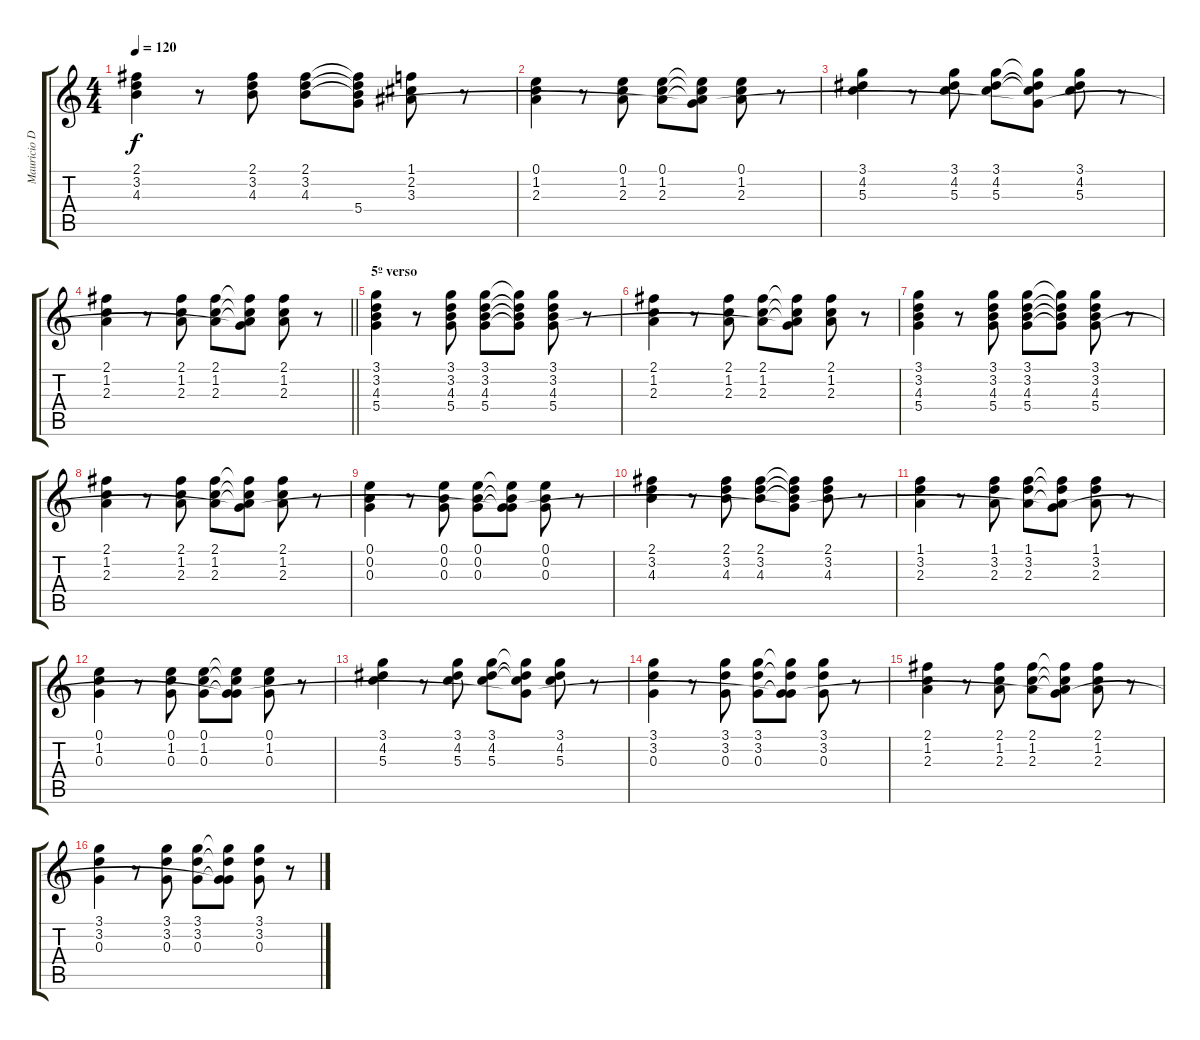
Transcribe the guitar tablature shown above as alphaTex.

\track ("Mauricio Durán" "Mauricio D") {instrument acousticguitarsteel}
\staff {score tabs}
\tuning (E4 B3 G3 D3 A2 E2) {hide}
\ts (4 4)
\tempo 120
\clef g2
\ks c
(2.1 3.2 4.3).4{dy f} r.8 (2.1 3.2 4.3).8 (2.1 3.2 4.3).8 (2.1{t} 3.2{t} 4.3{t} 5.4{t}).8 (1.1 2.2 3.3).8 r.8 |
(0.1 1.2 2.3).4 r.8 (0.1 1.2 2.3).8 (0.1 1.2 2.3).8 (0.1{t} 1.2{t} 2.3{t} 5.4{t}).8 (0.1 1.2 2.3).8 r.8 |
(3.1 4.2 5.3).4 r.8 (3.1 4.2 5.3).8 (3.1 4.2 5.3).8 (3.1{t} 4.2{t} 5.3{t} 5.4{t}).8 (3.1 4.2 5.3).8 r.8 |
\barLineRight lightlight
(2.1 1.2 2.3).4 r.8 (2.1 1.2 2.3).8 (2.1 1.2 2.3).8 (2.1{t} 1.2{t} 2.3{t} 5.4{t}).8 (2.1 1.2 2.3).8 r.8 |
\section ("" "5º verso")
(3.1 3.2 4.3 5.4).4 r.8 (3.1 3.2 4.3 5.4).8 (3.1 3.2 4.3 5.4).8 (3.1{t} 3.2{t} 4.3{t} 5.4{t}).8 (3.1 3.2 4.3 5.4).8 r.8 |
(2.1 1.2 2.3).4 r.8 (2.1 1.2 2.3).8 (2.1 1.2 2.3).8 (2.1{t} 1.2{t} 2.3{t} 5.4{t}).8 (2.1 1.2 2.3).8 r.8 |
(3.1 3.2 4.3 5.4).4 r.8 (3.1 3.2 4.3 5.4).8 (3.1 3.2 4.3 5.4).8 (3.1{t} 3.2{t} 4.3{t} 5.4{t}).8 (3.1 3.2 4.3 5.4).8 r.8 |
(2.1 1.2 2.3).4 r.8 (2.1 1.2 2.3).8 (2.1 1.2 2.3).8 (2.1{t} 1.2{t} 2.3{t} 5.4{t}).8 (2.1 1.2 2.3).8 r.8 |
(0.1 0.2 0.3).4 r.8 (0.1 0.2 0.3).8 (0.1 0.2 0.3).8 (0.1{t} 0.2{t} 0.3{t} 5.4{t}).8 (0.1 0.2 0.3).8 r.8 |
(2.1 3.2 4.3).4 r.8 (2.1 3.2 4.3).8 (2.1 3.2 4.3).8 (2.1{t} 3.2{t} 4.3{t} 5.4{t}).8 (2.1 3.2 4.3).8 r.8 |
(1.1 3.2 2.3).4 r.8 (1.1 3.2 2.3).8 (1.1 3.2 2.3).8 (1.1{t} 3.2{t} 2.3{t} 5.4{t}).8 (1.1 3.2 2.3).8 r.8 |
(0.1 1.2 0.3).4 r.8 (0.1 1.2 0.3).8 (0.1 1.2 0.3).8 (0.1{t} 1.2{t} 0.3{t} 5.4{t}).8 (0.1 1.2 0.3).8 r.8 |
(3.1 4.2 5.3).4 r.8 (3.1 4.2 5.3).8 (3.1 4.2 5.3).8 (3.1{t} 4.2{t} 5.3{t} 5.4{t}).8 (3.1 4.2 5.3).8 r.8 |
(3.1 3.2 0.3).4 r.8 (3.1 3.2 0.3).8 (3.1 3.2 0.3).8 (3.1{t} 3.2{t} 0.3{t} 5.4{t}).8 (3.1 3.2 0.3).8 r.8 |
(2.1 1.2 2.3).4 r.8 (2.1 1.2 2.3).8 (2.1 1.2 2.3).8 (2.1{t} 1.2{t} 2.3{t} 5.4{t}).8 (2.1 1.2 2.3).8 r.8 |
(3.1 3.2 0.3).4 r.8 (3.1 3.2 0.3).8 (3.1 3.2 0.3).8 (3.1{t} 3.2{t} 0.3{t} 5.4{t}).8 (3.1 3.2 0.3).8 r.8
